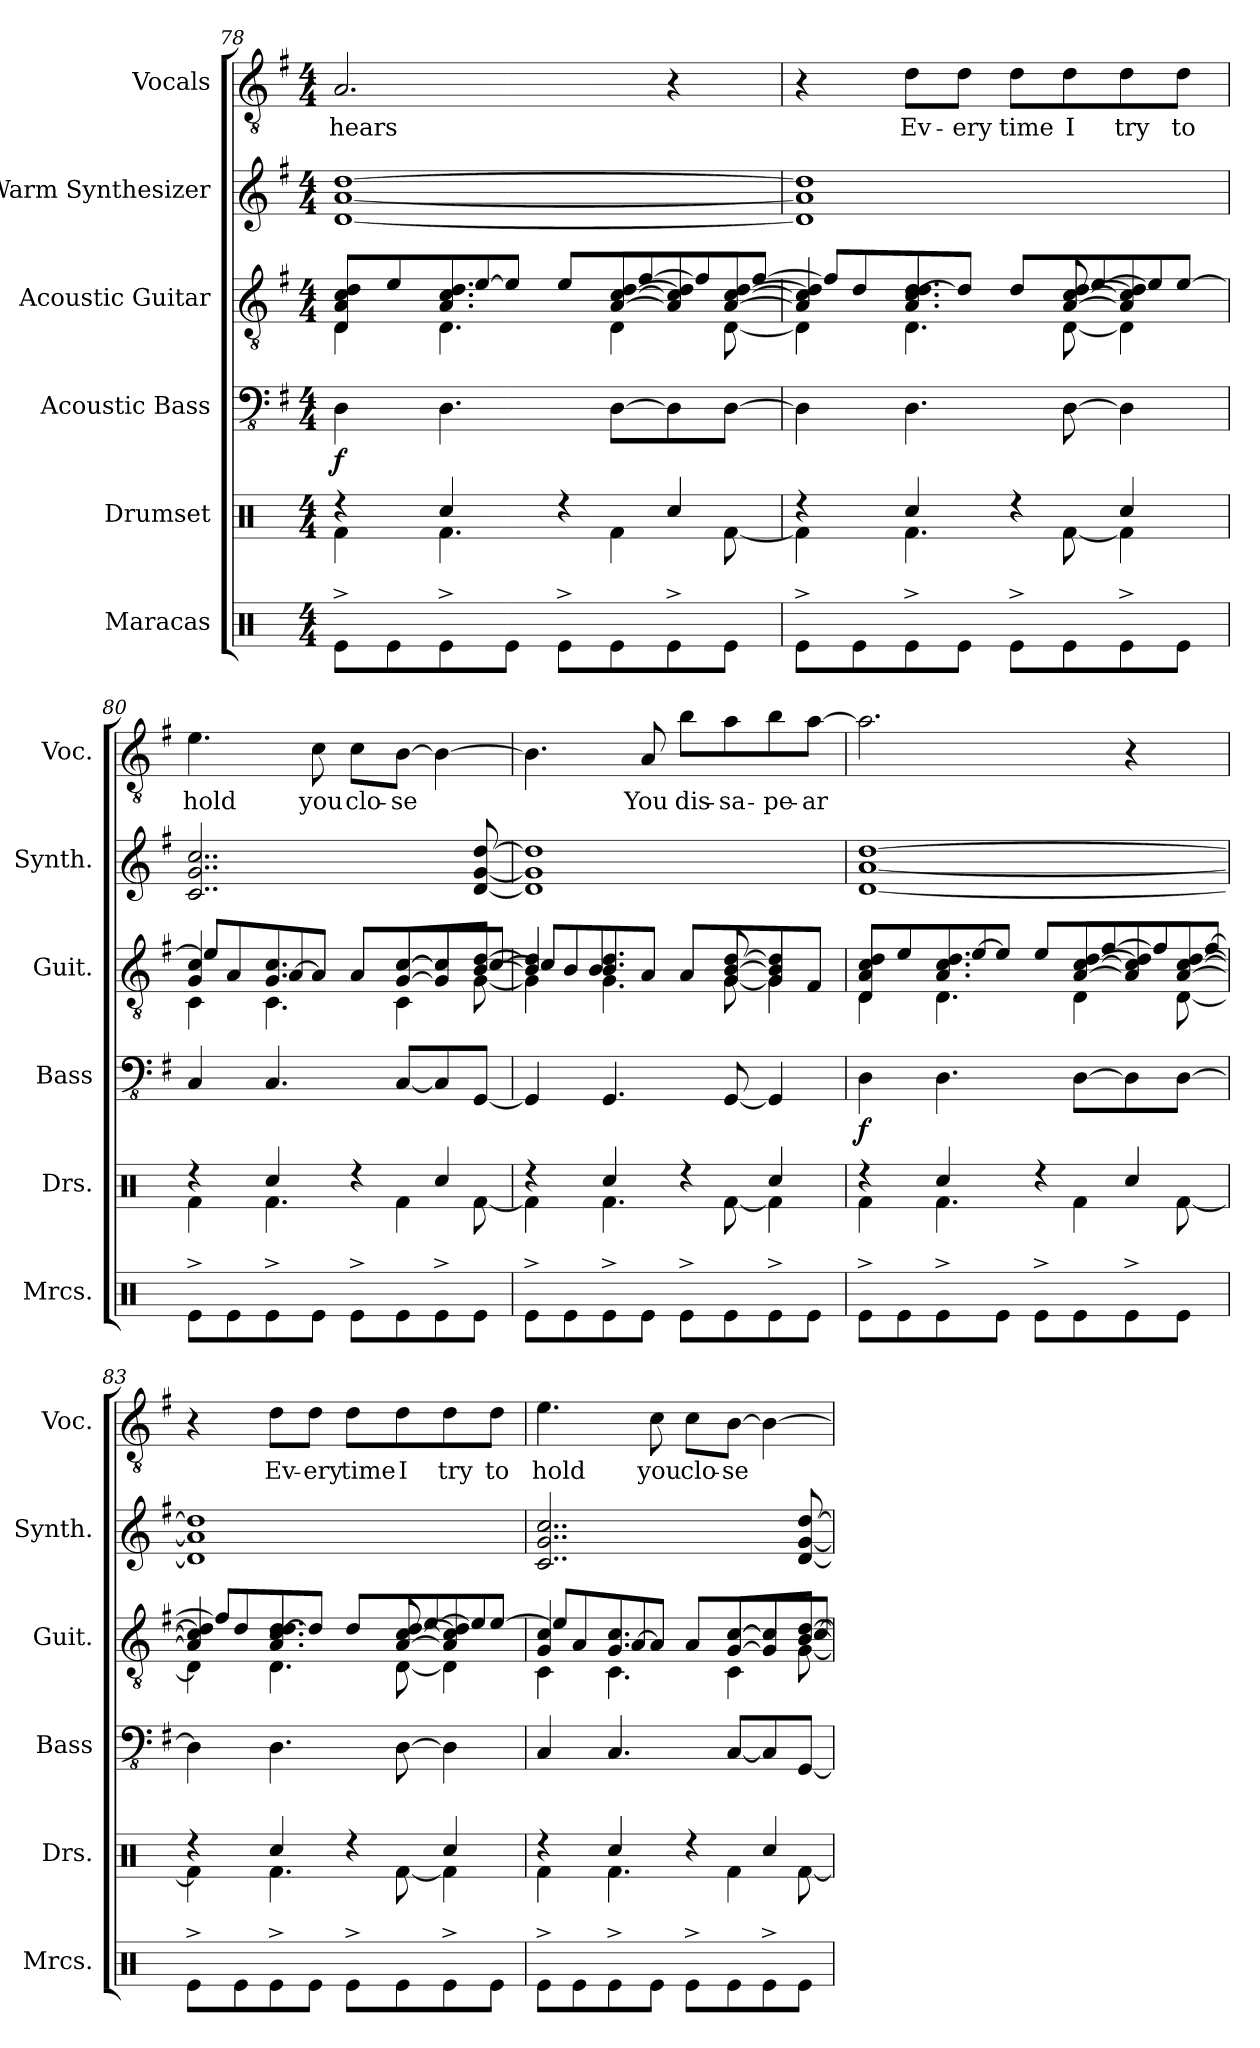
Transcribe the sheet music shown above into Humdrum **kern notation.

**kern	**kern	**kern	**dynam	**kern	**kern	**kern	**text
*part6	*part5	*part4	*part4	*part3	*part2	*part1	*part1
*staff6	*staff5	*staff4	*staff4	*staff3	*staff2	*staff1	*staff1
*I"Maracas	*I"Drumset	*I"Acoustic Bass	*	*I"Acoustic Guitar	*I"Warm Synthesizer	*I"Vocals	*
*I'Mrcs.	*I'Drs.	*I'Bass	*	*I'Guit.	*I'Synth.	*I'Voc.	*
!!LO:PB:g=z
*clefX	*clefX	*clefFv4	*	*clefGv2	*clefG2	*clefGv2	*
*k[]	*k[]	*k[f#]	*	*k[f#]	*k[f#]	*k[f#]	*
*M4/4	*M4/4	*M4/4	*	*M4/4	*M4/4	*M4/4	*
=78	=78	=78	=78	=78	=78	=78	=78
*	*^	*	*	*^	*	*	*
*	*	*	*	*	*	*^	*	*	*
!	!	!	!	!LO:DY:b	!	!	!	!	!	!LO:LY:b
8Re^\L	4r	4Rf\	4DD\	f	4A/ 4c/ 4d/	4D\	8D/L	[1d [1a [1dd	2.A/	hears
8Re\	.	.	.	.	.	.	8e/	.	.	.
8Re^\	4Rcc/	4.Rf\	4.DD\	.	4.A/ 4.c/ 4.d/	4.D\	[8e/	.	.	.
8Re\J	.	.	.	.	.	.	8e/J]	.	.	.
8Re^\L	4r	.	.	.	.	.	8e/L	.	.	.
8Re\	.	4Rf\	[8DD\L	.	[8A/ [8c/ [8d/L	4D\	[8f#/	.	.	.
8Re^\	4Rcc/	.	8DD\]	.	8A/] 8c/] 8d/]	.	8f#/]	.	4r	.
8Re\J	.	[8Rf\	[8DD\J	.	[8A/ [8c/ [8d/J	[8D\	[8f#/J	.	.	.
=79	=79	=79	=79	=79	=79	=79	=79	=79	=79	=79
8Re^\L	4r	4Rf\]	4DD\]	.	4A/] 4c/] 4d/]	4D\]	8f#/L]	1d] 1a] 1dd]	4r	.
8Re\	.	.	.	.	.	.	8d/	.	.	.
!	!	!	!	!	!	!	!	!	!	!LO:LY:b
8Re^\	4Rcc/	4.Rf\	4.DD\	.	4.A/ 4.c/ 4.d/	4.D\	[8d/	.	8d\L	Ev-
!	!	!	!	!	!	!	!	!	!	!LO:LY:b
8Re\J	.	.	.	.	.	.	8d/J]	.	8d\J	-ery
!	!	!	!	!	!	!	!	!	!	!LO:LY:b
8Re^\L	4r	.	.	.	.	.	8d/L	.	8d\L	time
!	!	!	!	!	!	!	!	!	!	!LO:LY:b
8Re\	.	[8Rf\	[8DD\	.	[8A/ [8c/ [8d/	[8D\	[8e/	.	8d\	I
!	!	!	!	!	!	!	!	!	!	!LO:LY:b
8Re^\	4Rcc/	4Rf\]	4DD\]	.	4A/] 4c/] 4d/]	4D\]	8e/]	.	8d\	try
!	!	!	!	!	!	!	!	!	!	!LO:LY:b
8Re\J	.	.	.	.	.	.	[8e/J	.	8d\J	to
=80	=80	=80	=80	=80	=80	=80	=80	=80	=80	=80
!	!	!	!	!	!	!	!	!	!	!LO:LY:b
8Re^\L	4r	4Rf\	4CC/	.	4G/ 4c/	4C\	8e/L]	2..c/ 2..g/ 2..cc/	4.e\	hold
8Re\	.	.	.	.	.	.	8A/	.	.	.
8Re^\	4Rcc/	4.Rf\	4.CC/	.	4.G/ 4.c/	4.C\	[8A/	.	.	.
!	!	!	!	!	!	!	!	!	!	!LO:LY:b
8Re\J	.	.	.	.	.	.	8A/J]	.	8c\	you
!	!	!	!	!	!	!	!	!	!	!LO:LY:b
8Re^\L	4r	.	.	.	.	.	8A/L	.	8c\L	clo-
!	!	!	!	!	!	!	!	!	!	!LO:LY:b
8Re\	.	4Rf\	[8CC/L	.	[8G/ [8c/L	4C\	[8c/	.	[8B\J	-se
8Re^\	4Rcc/	.	8CC/]	.	8G/] 8c/]	.	8c/]	.	4B\_	.
8Re\J	.	[8Rf\	[8GGG/J	.	[8B/ [8d/J	[8G\	[8c/J	[8d/ [8g/ [8dd/	.	.
!!LO:LB:g=z
=81	=81	=81	=81	=81	=81	=81	=81	=81	=81	=81
8Re^\L	4r	4Rf\]	4GGG/]	.	4B/] 4d/]	4G\]	8c/L]	1d] 1g] 1dd]	4.B\]	.
8Re\	.	.	.	.	.	.	8B/	.	.	.
8Re^\	4Rcc/	4.Rf\	4.GGG/	.	4.B/ 4.d/	4.G\	8B/	.	.	.
!	!	!	!	!	!	!	!	!	!	!LO:LY:b
8Re\J	.	.	.	.	.	.	8A/J	.	8A/	You
!	!	!	!	!	!	!	!	!	!	!LO:LY:b
8Re^\L	4r	.	.	.	.	.	8A/L	.	8b\L	dis-
!	!	!	!	!	!	!	!	!	!	!LO:LY:b
8Re\	.	[8Rf\	[8GGG/	.	[8B/ [8d/	[8G\	8G/	.	8a\	-sa-
!	!	!	!	!	!	!	!	!	!	!LO:LY:b
8Re^\	4Rcc/	4Rf\]	4GGG/]	.	4B/] 4d/]	4G\]	8G/	.	8b\	-pe-
!	!	!	!	!	!	!	!	!	!	!LO:LY:b
8Re\J	.	.	.	.	.	.	8F#/J	.	[8a\J	-ar
=82	=82	=82	=82	=82	=82	=82	=82	=82	=82	=82
!	!	!	!	!LO:DY:b	!	!	!	!	!	!
8Re^\L	4r	4Rf\	4DD\	f	4A/ 4c/ 4d/	4D\	8D/L	[1d [1a [1dd	2.a\]	.
8Re\	.	.	.	.	.	.	8e/	.	.	.
8Re^\	4Rcc/	4.Rf\	4.DD\	.	4.A/ 4.c/ 4.d/	4.D\	[8e/	.	.	.
8Re\J	.	.	.	.	.	.	8e/J]	.	.	.
8Re^\L	4r	.	.	.	.	.	8e/L	.	.	.
8Re\	.	4Rf\	[8DD\L	.	[8A/ [8c/ [8d/L	4D\	[8f#/	.	.	.
8Re^\	4Rcc/	.	8DD\]	.	8A/] 8c/] 8d/]	.	8f#/]	.	4r	.
8Re\J	.	[8Rf\	[8DD\J	.	[8A/ [8c/ [8d/J	[8D\	[8f#/J	.	.	.
=83	=83	=83	=83	=83	=83	=83	=83	=83	=83	=83
8Re^\L	4r	4Rf\]	4DD\]	.	4A/] 4c/] 4d/]	4D\]	8f#/L]	1d] 1a] 1dd]	4r	.
8Re\	.	.	.	.	.	.	8d/	.	.	.
!	!	!	!	!	!	!	!	!	!	!LO:LY:b
8Re^\	4Rcc/	4.Rf\	4.DD\	.	4.A/ 4.c/ 4.d/	4.D\	[8d/	.	8d\L	Ev-
!	!	!	!	!	!	!	!	!	!	!LO:LY:b
8Re\J	.	.	.	.	.	.	8d/J]	.	8d\J	-ery
!	!	!	!	!	!	!	!	!	!	!LO:LY:b
8Re^\L	4r	.	.	.	.	.	8d/L	.	8d\L	time
!	!	!	!	!	!	!	!	!	!	!LO:LY:b
8Re\	.	[8Rf\	[8DD\	.	[8A/ [8c/ [8d/	[8D\	[8e/	.	8d\	I
!	!	!	!	!	!	!	!	!	!	!LO:LY:b
8Re^\	4Rcc/	4Rf\]	4DD\]	.	4A/] 4c/] 4d/]	4D\]	8e/]	.	8d\	try
!	!	!	!	!	!	!	!	!	!	!LO:LY:b
8Re\J	.	.	.	.	.	.	[8e/J	.	8d\J	to
!!LO:PB:g=z
=84	=84	=84	=84	=84	=84	=84	=84	=84	=84	=84
!	!	!	!	!	!	!	!	!	!	!LO:LY:b
8Re^\L	4r	4Rf\	4CC/	.	4G/ 4c/	4C\	8e/L]	2..c/ 2..g/ 2..cc/	4.e\	hold
8Re\	.	.	.	.	.	.	8A/	.	.	.
8Re^\	4Rcc/	4.Rf\	4.CC/	.	4.G/ 4.c/	4.C\	[8A/	.	.	.
!	!	!	!	!	!	!	!	!	!	!LO:LY:b
8Re\J	.	.	.	.	.	.	8A/J]	.	8c\	you
!	!	!	!	!	!	!	!	!	!	!LO:LY:b
8Re^\L	4r	.	.	.	.	.	8A/L	.	8c\L	clo-
!	!	!	!	!	!	!	!	!	!	!LO:LY:b
8Re\	.	4Rf\	[8CC/L	.	[8G/ [8c/L	4C\	[8c/	.	[8B\J	-se
8Re^\	4Rcc/	.	8CC/]	.	8G/] 8c/]	.	8c/]	.	4B\_	.
8Re\J	.	[8Rf\	[8GGG/J	.	[8B/ [8d/J	[8G\	[8c/J	[8d/ [8g/ [8dd/	.	.
*	*v	*v	*	*	*v	*v	*v	*	*	*
=	=	=	=	=	=	=	=
*-	*-	*-	*-	*-	*-	*-	*-
